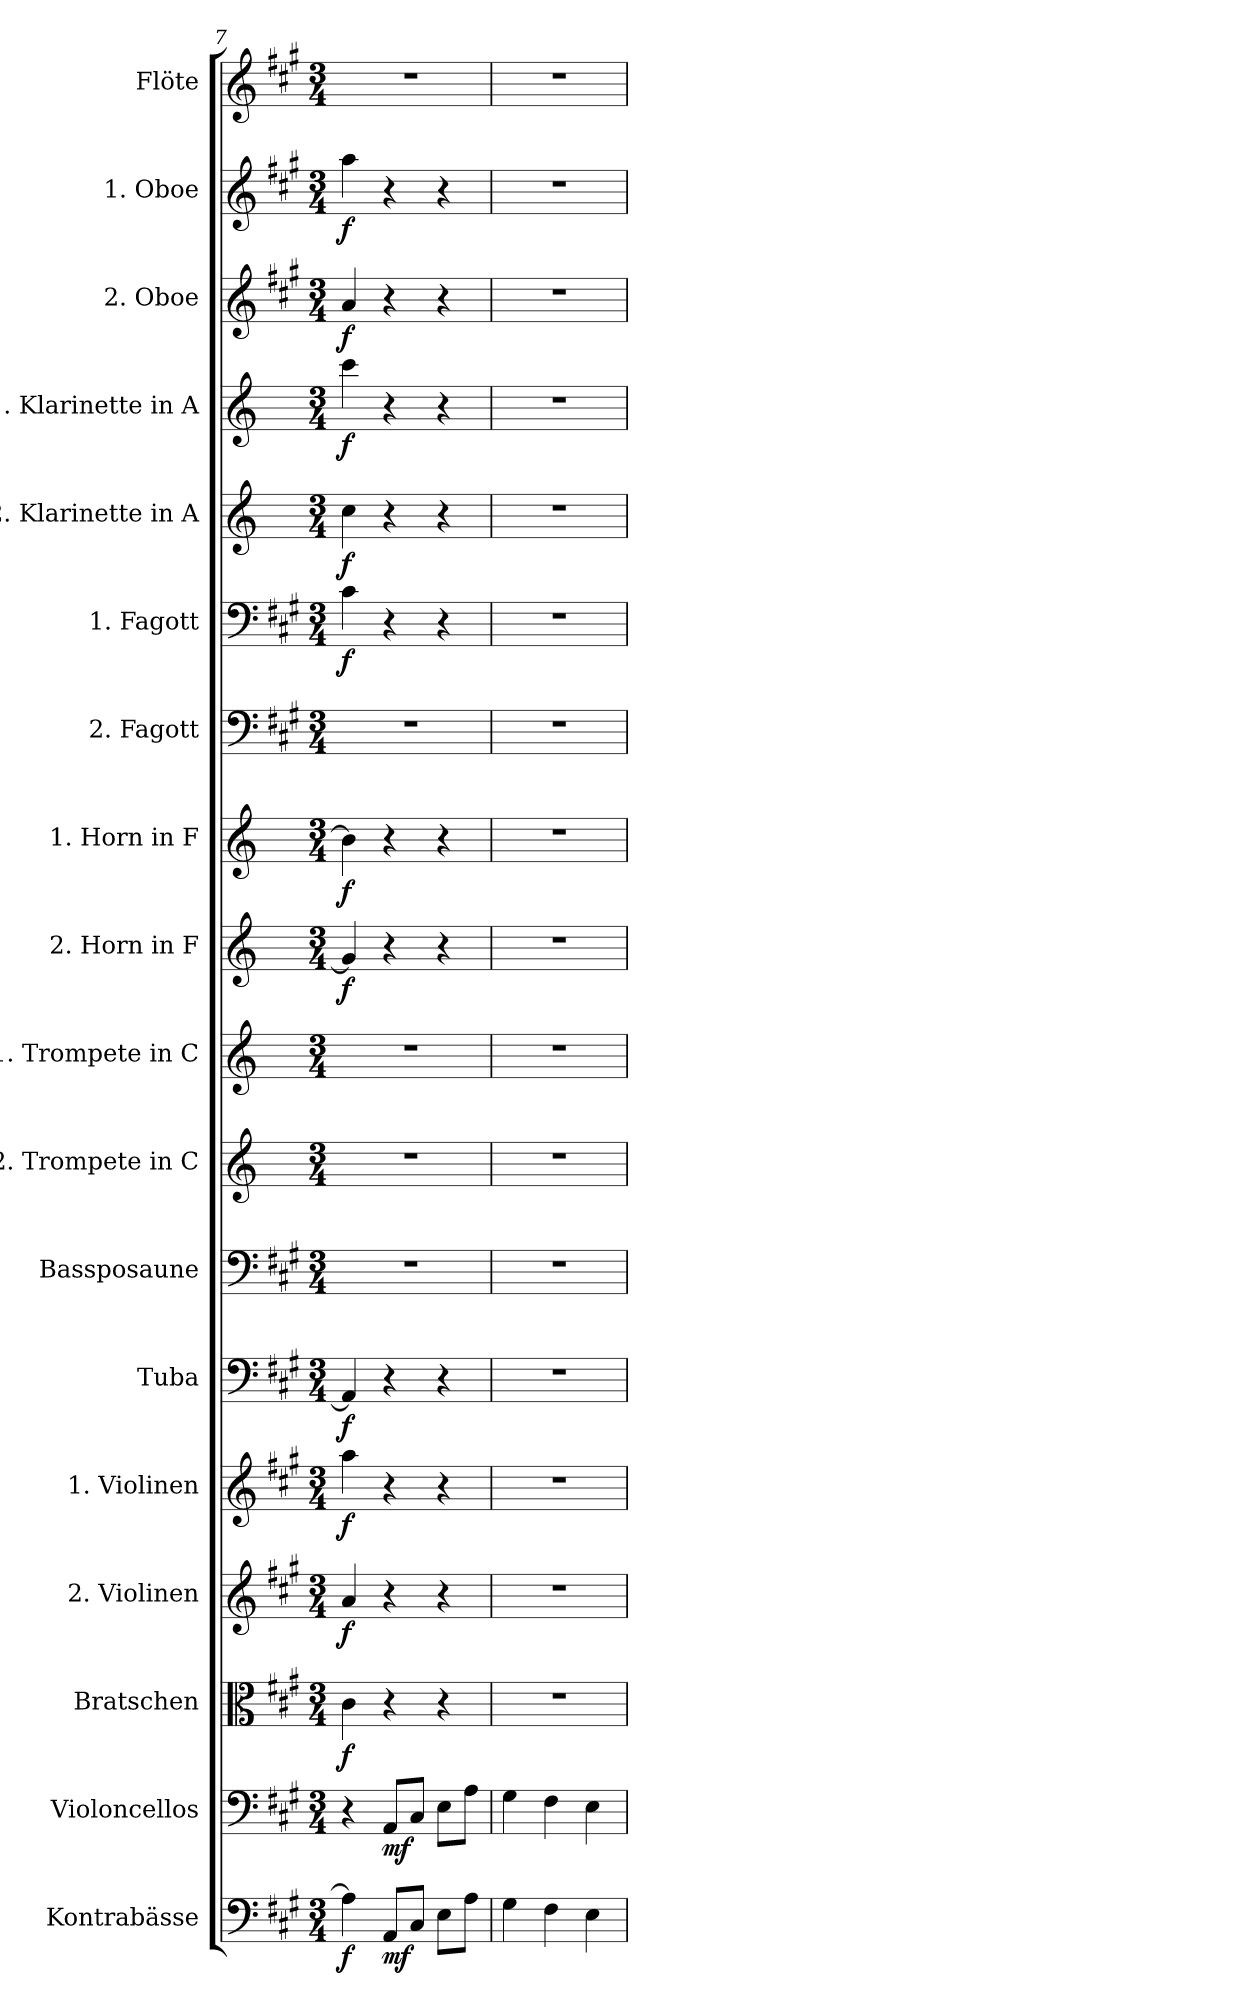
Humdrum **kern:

**kern	**dynam	**kern	**dynam	**kern	**dynam	**kern	**dynam	**kern	**dynam	**kern	**dynam	**kern	**kern	**kern	**kern	**dynam	**kern	**dynam	**kern	**kern	**dynam	**kern	**dynam	**kern	**dynam	**kern	**dynam	**kern	**dynam	**kern
*part18	*part18	*part17	*part17	*part16	*part16	*part15	*part15	*part14	*part14	*part13	*part13	*part12	*part11	*part10	*part9	*part9	*part8	*part8	*part7	*part6	*part6	*part5	*part5	*part4	*part4	*part3	*part3	*part2	*part2	*part1
*staff18	*staff18	*staff17	*staff17	*staff16	*staff16	*staff15	*staff15	*staff14	*staff14	*staff13	*staff13	*staff12	*staff11	*staff10	*staff9	*staff9	*staff8	*staff8	*staff7	*staff6	*staff6	*staff5	*staff5	*staff4	*staff4	*staff3	*staff3	*staff2	*staff2	*staff1
*I"Kontrabässe	*	*I"Violoncellos	*	*I"Bratschen	*	*I"2. Violinen	*	*I"1. Violinen	*	*I"Tuba	*	*I"Bassposaune	*I"2. Trompete in C	*I"1. Trompete in C	*I"2. Horn in F	*	*I"1. Horn in F	*	*I"2. Fagott	*I"1. Fagott	*	*I"2. Klarinette in A	*	*I"1. Klarinette in A	*	*I"2. Oboe	*	*I"1. Oboe	*	*I"Flöte
*I'Kbs.	*	*I'Vcs.	*	*I'Bran.	*	*I'2. Vln.	*	*I'1. Vln.	*	*I'Tba.	*	*I'B.psn.	*	*	*	*	*	*	*I'2. Fgt.	*I'1. Fgt.	*	*	*	*	*	*I'2. Ob.	*	*I'1. Ob.	*	*I'Fl.
*clefF4	*	*clefF4	*	*clefC3	*	*clefG2	*	*clefG2	*	*clefF4	*	*clefF4	*clefG2	*clefG2	*clefG2	*	*clefG2	*	*clefF4	*clefF4	*	*clefG2	*	*clefG2	*	*clefG2	*	*clefG2	*	*clefG2
*ITrd7c12	*	*	*	*	*	*	*	*	*	*	*	*	*	*	*ITrd4c7	*	*ITrd4c7	*	*	*	*	*ITrd2c3	*	*ITrd2c3	*	*	*	*	*	*
*k[f#c#g#]	*	*k[f#c#g#]	*	*k[f#c#g#]	*	*k[f#c#g#]	*	*k[f#c#g#]	*	*k[f#c#g#]	*	*k[f#c#g#]	*k[]	*k[]	*k[b-]	*	*k[b-]	*	*k[f#c#g#]	*k[f#c#g#]	*	*k[f#c#g#]	*	*k[f#c#g#]	*	*k[f#c#g#]	*	*k[f#c#g#]	*	*k[f#c#g#]
*M3/4	*	*M3/4	*	*M3/4	*	*M3/4	*	*M3/4	*	*M3/4	*	*M3/4	*M3/4	*M3/4	*M3/4	*	*M3/4	*	*M3/4	*M3/4	*	*M3/4	*	*M3/4	*	*M3/4	*	*M3/4	*	*M3/4
=7	=7	=7	=7	=7	=7	=7	=7	=7	=7	=7	=7	=7	=7	=7	=7	=7	=7	=7	=7	=7	=7	=7	=7	=7	=7	=7	=7	=7	=7	=7
!	!LO:DY:b	!	!	!	!LO:DY:b	!	!LO:DY:b	!	!LO:DY:b	!	!LO:DY:b	!	!	!	!	!LO:DY:b	!	!LO:DY:b	!	!	!LO:DY:b	!	!LO:DY:b	!	!LO:DY:b	!	!LO:DY:b	!	!LO:DY:b	!
4AA\]	f	4r	.	4c#\	f	4a/	f	4aa\	f	4AA/]	f	2.r	2.r	2.r	4c#/]	f	4e\]	f	2.r	4c#\	f	4a\	f	4aa\	f	4a/	f	4aa\	f	2.r
!	!LO:DY:b	!	!LO:DY:b	!	!	!	!	!	!	!	!	!	!	!	!	!	!	!	!	!	!	!	!	!	!	!	!	!	!	!
8AAA/L	mf	8AA/L	mf	4r	.	4r	.	4r	.	4r	.	.	.	.	4r	.	4r	.	.	4r	.	4r	.	4r	.	4r	.	4r	.	.
8CC#/J	.	8C#/J	.	.	.	.	.	.	.	.	.	.	.	.	.	.	.	.	.	.	.	.	.	.	.	.	.	.	.	.
8EE\L	.	8E\L	.	4r	.	4r	.	4r	.	4r	.	.	.	.	4r	.	4r	.	.	4r	.	4r	.	4r	.	4r	.	4r	.	.
8AA\J	.	8A\J	.	.	.	.	.	.	.	.	.	.	.	.	.	.	.	.	.	.	.	.	.	.	.	.	.	.	.	.
=8	=8	=8	=8	=8	=8	=8	=8	=8	=8	=8	=8	=8	=8	=8	=8	=8	=8	=8	=8	=8	=8	=8	=8	=8	=8	=8	=8	=8	=8	=8
4GG#\	.	4G#\	.	2.r	.	2.r	.	2.r	.	2.r	.	2.r	2.r	2.r	2.r	.	2.r	.	2.r	2.r	.	2.r	.	2.r	.	2.r	.	2.r	.	2.r
4FF#\	.	4F#\	.	.	.	.	.	.	.	.	.	.	.	.	.	.	.	.	.	.	.	.	.	.	.	.	.	.	.	.
4EE\	.	4E\	.	.	.	.	.	.	.	.	.	.	.	.	.	.	.	.	.	.	.	.	.	.	.	.	.	.	.	.
=	=	=	=	=	=	=	=	=	=	=	=	=	=	=	=	=	=	=	=	=	=	=	=	=	=	=	=	=	=	=
*-	*-	*-	*-	*-	*-	*-	*-	*-	*-	*-	*-	*-	*-	*-	*-	*-	*-	*-	*-	*-	*-	*-	*-	*-	*-	*-	*-	*-	*-	*-
